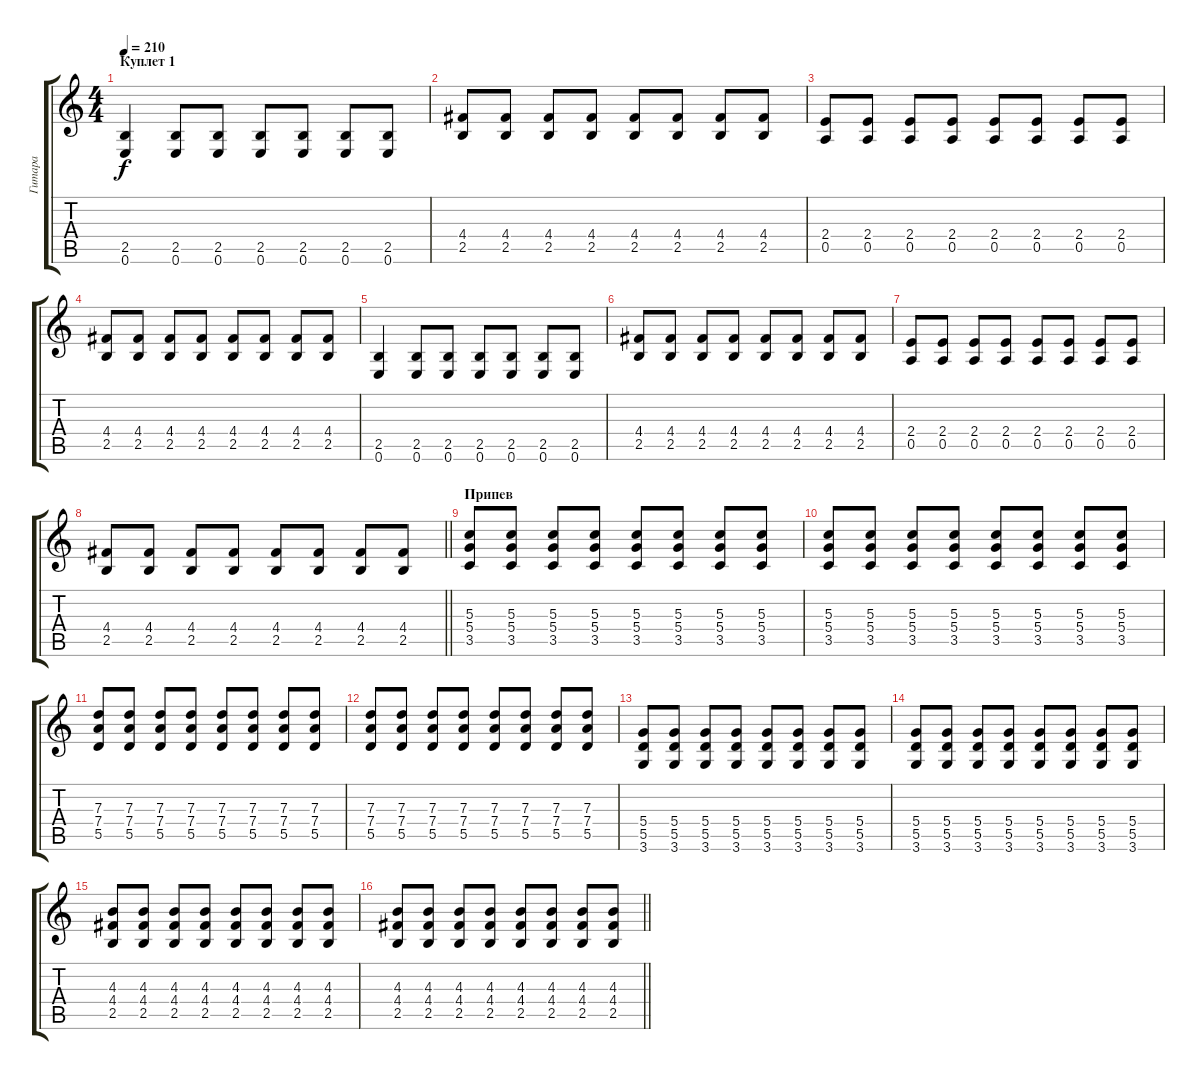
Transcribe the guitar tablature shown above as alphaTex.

\track ("Гитара" "Гитара") {instrument distortionguitar}
\staff {score tabs}
\tuning (E4 B3 G3 D3 A2 E2) {hide}
\ts (4 4)
\section ("" "Куплет 1")
\tempo 210
\clef g2
\ks c
(2.5 0.6).4{dy f} (2.5 0.6).8 (2.5 0.6).8 (2.5 0.6).8 (2.5 0.6).8 (2.5 0.6).8 (2.5 0.6).8 |
(4.4 2.5).8 (4.4 2.5).8 (4.4 2.5).8 (4.4 2.5).8 (4.4 2.5).8 (4.4 2.5).8 (4.4 2.5).8 (4.4 2.5).8 |
(2.4 0.5).8 (2.4 0.5).8 (2.4 0.5).8 (2.4 0.5).8 (2.4 0.5).8 (2.4 0.5).8 (2.4 0.5).8 (2.4 0.5).8 |
(4.4 2.5).8 (4.4 2.5).8 (4.4 2.5).8 (4.4 2.5).8 (4.4 2.5).8 (4.4 2.5).8 (4.4 2.5).8 (4.4 2.5).8 |
(2.5 0.6).4 (2.5 0.6).8 (2.5 0.6).8 (2.5 0.6).8 (2.5 0.6).8 (2.5 0.6).8 (2.5 0.6).8 |
(4.4 2.5).8 (4.4 2.5).8 (4.4 2.5).8 (4.4 2.5).8 (4.4 2.5).8 (4.4 2.5).8 (4.4 2.5).8 (4.4 2.5).8 |
(2.4 0.5).8 (2.4 0.5).8 (2.4 0.5).8 (2.4 0.5).8 (2.4 0.5).8 (2.4 0.5).8 (2.4 0.5).8 (2.4 0.5).8 |
\barLineRight lightlight
(4.4 2.5).8 (4.4 2.5).8 (4.4 2.5).8 (4.4 2.5).8 (4.4 2.5).8 (4.4 2.5).8 (4.4 2.5).8 (4.4 2.5).8 |
\section ("" "Припев")
(5.3 5.4 3.5).8 (5.3 5.4 3.5).8 (5.3 5.4 3.5).8 (5.3 5.4 3.5).8 (5.3 5.4 3.5).8 (5.3 5.4 3.5).8 (5.3 5.4 3.5).8 (5.3 5.4 3.5).8 |
(5.3 5.4 3.5).8 (5.3 5.4 3.5).8 (5.3 5.4 3.5).8 (5.3 5.4 3.5).8 (5.3 5.4 3.5).8 (5.3 5.4 3.5).8 (5.3 5.4 3.5).8 (5.3 5.4 3.5).8 |
(7.3 7.4 5.5).8 (7.3 7.4 5.5).8 (7.3 7.4 5.5).8 (7.3 7.4 5.5).8 (7.3 7.4 5.5).8 (7.3 7.4 5.5).8 (7.3 7.4 5.5).8 (7.3 7.4 5.5).8 |
(7.3 7.4 5.5).8 (7.3 7.4 5.5).8 (7.3 7.4 5.5).8 (7.3 7.4 5.5).8 (7.3 7.4 5.5).8 (7.3 7.4 5.5).8 (7.3 7.4 5.5).8 (7.3 7.4 5.5).8 |
(5.4 5.5 3.6).8 (5.4 5.5 3.6).8 (5.4 5.5 3.6).8 (5.4 5.5 3.6).8 (5.4 5.5 3.6).8 (5.4 5.5 3.6).8 (5.4 5.5 3.6).8 (5.4 5.5 3.6).8 |
(5.4 5.5 3.6).8 (5.4 5.5 3.6).8 (5.4 5.5 3.6).8 (5.4 5.5 3.6).8 (5.4 5.5 3.6).8 (5.4 5.5 3.6).8 (5.4 5.5 3.6).8 (5.4 5.5 3.6).8 |
(4.3 4.4 2.5).8 (4.3 4.4 2.5).8 (4.3 4.4 2.5).8 (4.3 4.4 2.5).8 (4.3 4.4 2.5).8 (4.3 4.4 2.5).8 (4.3 4.4 2.5).8 (4.3 4.4 2.5).8 |
\barLineRight lightlight
(4.3 4.4 2.5).8 (4.3 4.4 2.5).8 (4.3 4.4 2.5).8 (4.3 4.4 2.5).8 (4.3 4.4 2.5).8 (4.3 4.4 2.5).8 (4.3 4.4 2.5).8 (4.3 4.4 2.5).8
